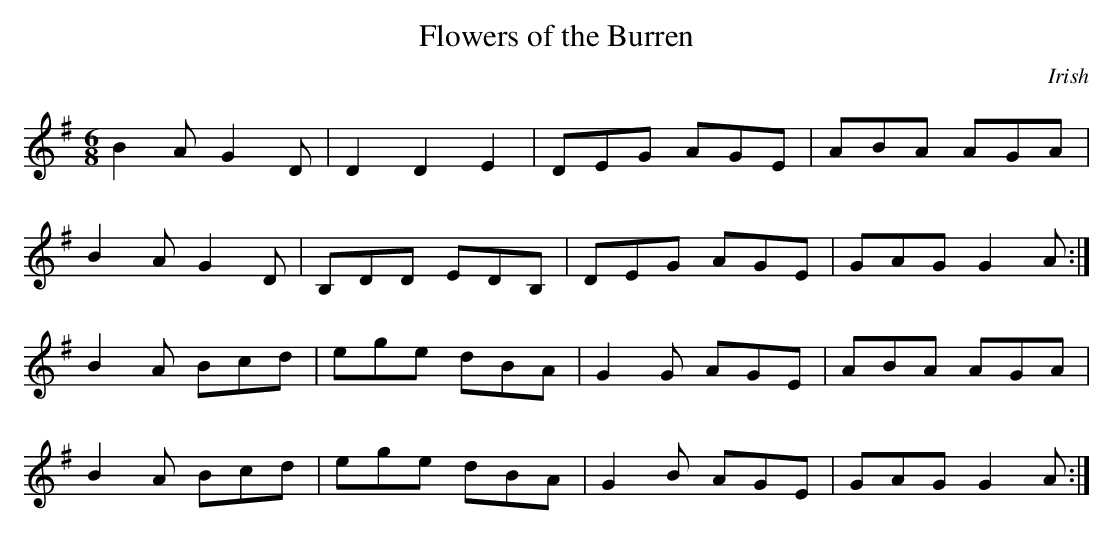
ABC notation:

X:1
T:Flowers of the Burren
M:6/8
K:G
B2 A G2 D | D2 D2 E2 | DEG AGE | ABA AGA |
B2 A G2 D | B,DD EDB, | DEG AGE | GAG G2 A :|
B2 A Bcd | ege dBA | G2 G AGE | ABA AGA |
B2 A Bcd | ege dBA | G2 B AGE | GAG G2 A :|
